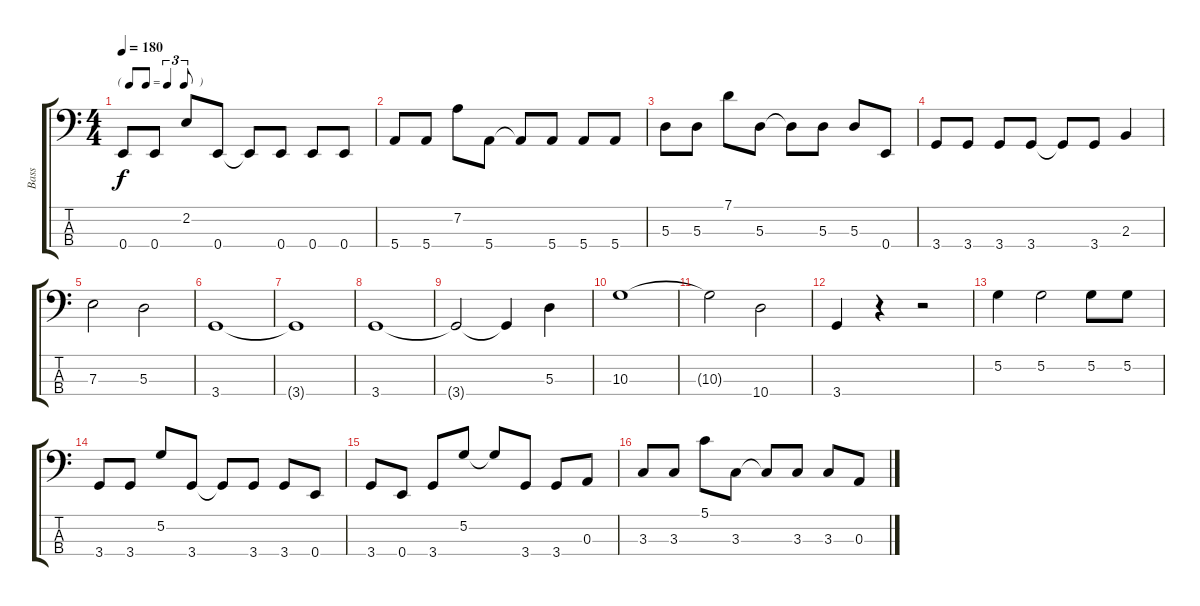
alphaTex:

\track ("Bass" "Bass") {instrument electricbassfinger}
\staff {score tabs}
\tuning (G2 D2 A1 E1) {hide}
\ts (4 4)
\tf triplet8th
\tempo 180
\clef f4
\ks c
0.4.8{dy f} 0.4.8 2.2.8 0.4.8 0.4{t}.8 0.4.8 0.4.8 0.4.8 |
5.4.8 5.4.8 7.2.8 5.4.8 5.4{t}.8 5.4.8 5.4.8 5.4.8 |
5.3.8 5.3.8 7.1.8 5.3.8 5.3{t}.8 5.3.8 5.3.8 0.4.8 |
3.4.8 3.4.8 3.4.8 3.4.8 3.4{t}.8 3.4.8 2.3.4 |
7.3.2 5.3.2 |
3.4.1 |
3.4{t}.1 |
3.4.1 |
3.4{t}.2 3.4{t}.4 5.3.4 |
10.3.1 |
10.3{t}.2 10.4.2 |
3.4.4 r.4 r.2 |
5.2.4 5.2.2 5.2.8 5.2.8 |
3.4.8 3.4.8 5.2.8 3.4.8 3.4{t}.8 3.4.8 3.4.8 0.4.8 |
3.4.8 0.4.8 3.4.8 5.2.8 5.2{t}.8 3.4.8 3.4.8 0.3.8 |
3.3.8 3.3.8 5.1.8 3.3.8 3.3{t}.8 3.3.8 3.3.8 0.3.8
